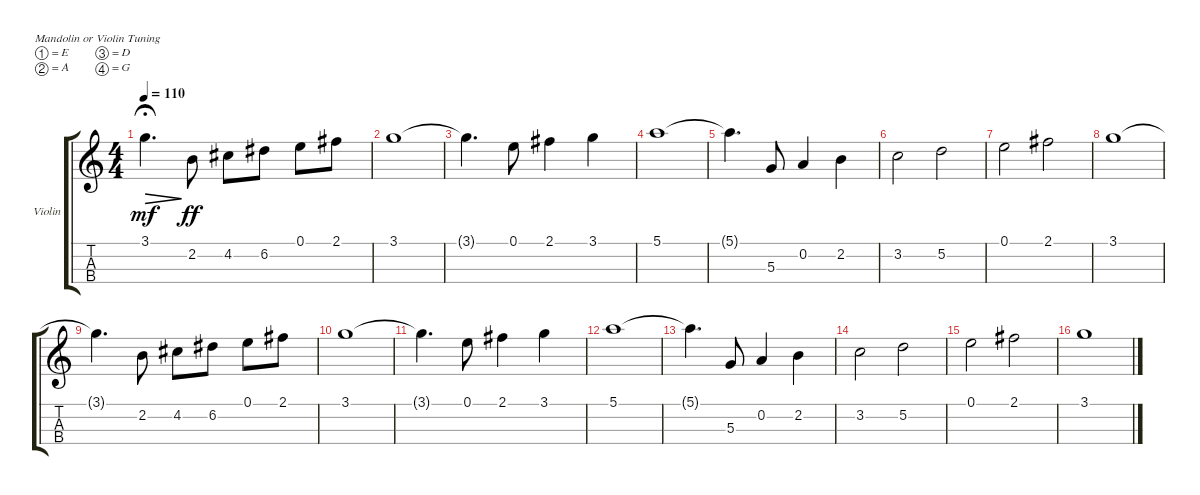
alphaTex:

\bracketExtendMode groupsimilarinstruments
\firstSystemTrackNameOrientation horizontal
\otherSystemsTrackNameOrientation horizontal
\track ("Violin" "Violin") {instrument violin}
\staff {score tabs}
\tuning (E5 A4 D4 G3)
\ts (4 4)
\tempo 110
\clef g2
\scale
0.333333
\ks c
3.1{t}.4{d dec dy mf fermata (medium 0.5)} 2.2.8{dy ff} 4.2.8 6.2.8 0.1.8 2.1.8 |
\scale
0.333333 3.1.1 |
\scale
0.333333 3.1{t}.4{d} 0.1.8 2.1.4 3.1.4 |
\scale
0.333333 5.1.1 |
\scale
0.333333 5.1{t}.4{d} 5.3.8 0.2.4 2.2.4 |
\scale
0.333333 3.2.2 5.2.2 |
\scale
0.333333 0.1.2 2.1.2 |
\scale
0.333333 3.1.1 |
\scale
0.333333 3.1{t}.4{d} 2.2.8 4.2.8 6.2.8 0.1.8 2.1.8 |
\scale
0.333333 3.1.1 |
\scale
0.333333 3.1{t}.4{d} 0.1.8 2.1.4 3.1.4 |
\scale
0.333333 5.1.1 |
\scale
0.333333 5.1{t}.4{d} 5.3.8 0.2.4 2.2.4 |
\scale
0.333333 3.2.2 5.2.2 |
\scale
0.333333 0.1.2 2.1.2 |
\scale
0.333333 3.1.1
